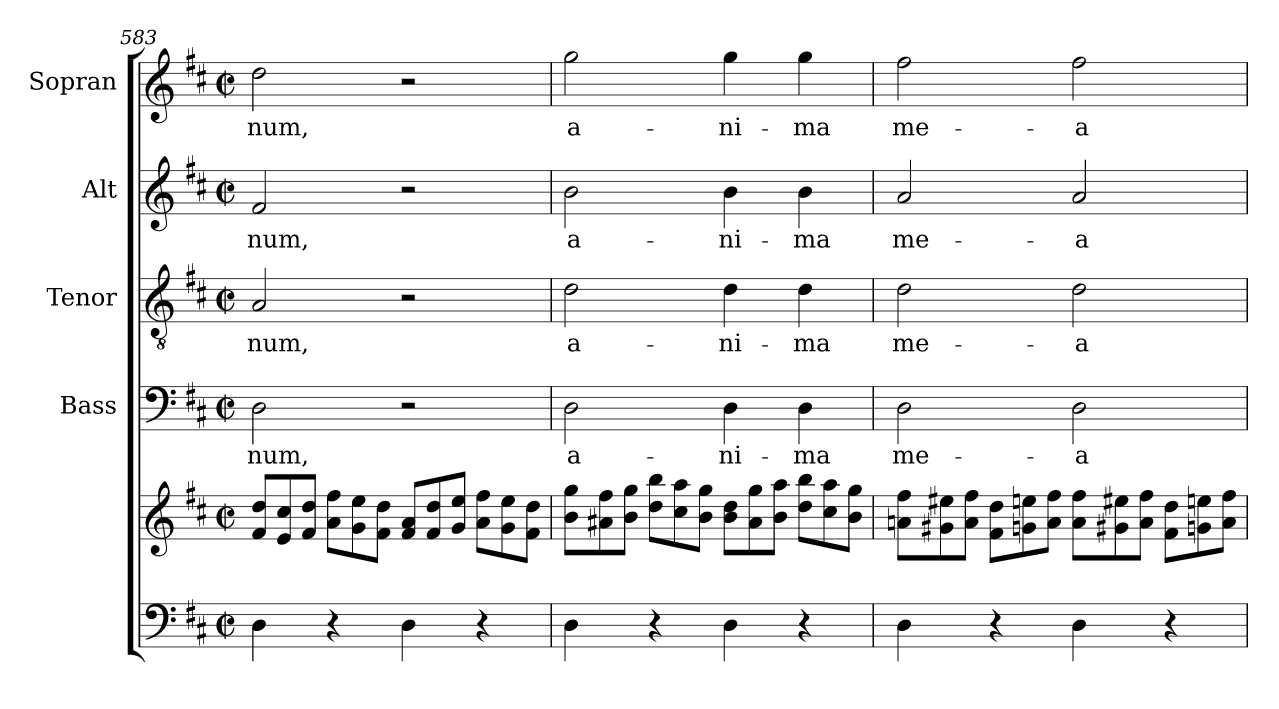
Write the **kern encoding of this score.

**kern	**kern	**kern	**text	**kern	**text	**kern	**text	**kern	**text
*part5	*part5	*part4	*part4	*part3	*part3	*part2	*part2	*part1	*part1
*staff6	*staff5	*staff4	*staff4	*staff3	*staff3	*staff2	*staff2	*staff1	*staff1
*	*	*I"Bass	*	*I"Tenor	*	*I"Alt	*	*I"Sopran	*
*	*	*I'B.	*	*I'T.	*	*I'A.	*	*I'S.	*
*clefF4	*clefG2	*clefF4	*	*clefGv2	*	*clefG2	*	*clefG2	*
*k[f#c#]	*k[f#c#]	*k[f#c#]	*	*k[f#c#]	*	*k[f#c#]	*	*k[f#c#]	*
*D:	*D:	*D:	*	*D:	*	*D:	*	*D:	*
*M2/2	*M2/2	*M2/2	*	*M2/2	*	*M2/2	*	*M2/2	*
*met(c|)	*met(c|)	*met(c|)	*	*met(c|)	*	*met(c|)	*	*met(c|)	*
*	*Xtuplet	*	*	*	*	*	*	*	*
=583	=583	=583	=583	=583	=583	=583	=583	=583	=583
!	!	!	!LO:LY:b	!	!LO:LY:b	!	!LO:LY:b	!	!LO:LY:b
4D\	12f#/ 12dd/L	2D\	-num,	2A/	-num,	2f#/	-num,	2dd\	-num,
.	12e/ 12cc#/	.	.	.	.	.	.	.	.
.	12f#/ 12dd/J	.	.	.	.	.	.	.	.
4r	12a\ 12ff#\L	.	.	.	.	.	.	.	.
.	12g\ 12ee\	.	.	.	.	.	.	.	.
.	12f#\ 12dd\J	.	.	.	.	.	.	.	.
4D\	12f#/ 12a/L	2r	.	2r	.	2r	.	2r	.
.	12f#/ 12dd/	.	.	.	.	.	.	.	.
.	12g/ 12ee/J	.	.	.	.	.	.	.	.
4r	12a\ 12ff#\L	.	.	.	.	.	.	.	.
.	12g\ 12ee\	.	.	.	.	.	.	.	.
.	12f#\ 12dd\J	.	.	.	.	.	.	.	.
=584	=584	=584	=584	=584	=584	=584	=584	=584	=584
!	!	!	!LO:LY:b	!	!LO:LY:b	!	!LO:LY:b	!	!LO:LY:b
4D\	12b\ 12gg\L	2D\	a-	2d\	a-	2b\	a-	2gg\	a-
.	12a#X\ 12ff#\	.	.	.	.	.	.	.	.
.	12b\ 12gg\J	.	.	.	.	.	.	.	.
4r	12dd\ 12bb\L	.	.	.	.	.	.	.	.
.	12cc#\ 12aa\	.	.	.	.	.	.	.	.
.	12b\ 12gg\J	.	.	.	.	.	.	.	.
!	!	!	!LO:LY:b	!	!LO:LY:b	!	!LO:LY:b	!	!LO:LY:b
4D\	12b\ 12dd\L	4D\	-ni-	4d\	-ni-	4b\	-ni-	4gg\	-ni-
.	12a#\ 12gg\	.	.	.	.	.	.	.	.
.	12b\ 12aa\J	.	.	.	.	.	.	.	.
!	!	!	!LO:LY:b	!	!LO:LY:b	!	!LO:LY:b	!	!LO:LY:b
4r	12dd\ 12bb\L	4D\	-ma	4d\	-ma	4b\	-ma	4gg\	-ma
.	12cc#\ 12aa\	.	.	.	.	.	.	.	.
.	12b\ 12gg\J	.	.	.	.	.	.	.	.
!!LO:PB:g=z
=585	=585	=585	=585	=585	=585	=585	=585	=585	=585
!	!	!	!LO:LY:b	!	!LO:LY:b	!	!LO:LY:b	!	!LO:LY:b
4D\	12an\ 12ff#\L	2D\	me-	2d\	me-	2a/	me-	2ff#\	me-
.	12g#X\ 12ee#X\	.	.	.	.	.	.	.	.
.	12a\ 12ff#\J	.	.	.	.	.	.	.	.
4r	12f#\ 12dd\L	.	.	.	.	.	.	.	.
.	12gn\ 12een\	.	.	.	.	.	.	.	.
.	12a\ 12ff#\J	.	.	.	.	.	.	.	.
!	!	!	!LO:LY:b	!	!LO:LY:b	!	!LO:LY:b	!	!LO:LY:b
4D\	12a\ 12ff#\L	2D\	-a	2d\	-a	2a/	-a	2ff#\	-a
.	12g#X\ 12ee#X\	.	.	.	.	.	.	.	.
.	12a\ 12ff#\J	.	.	.	.	.	.	.	.
4r	12f#\ 12dd\L	.	.	.	.	.	.	.	.
.	12gn\ 12een\	.	.	.	.	.	.	.	.
.	12a\ 12ff#\J	.	.	.	.	.	.	.	.
=	=	=	=	=	=	=	=	=	=
*-	*-	*-	*-	*-	*-	*-	*-	*-	*-
